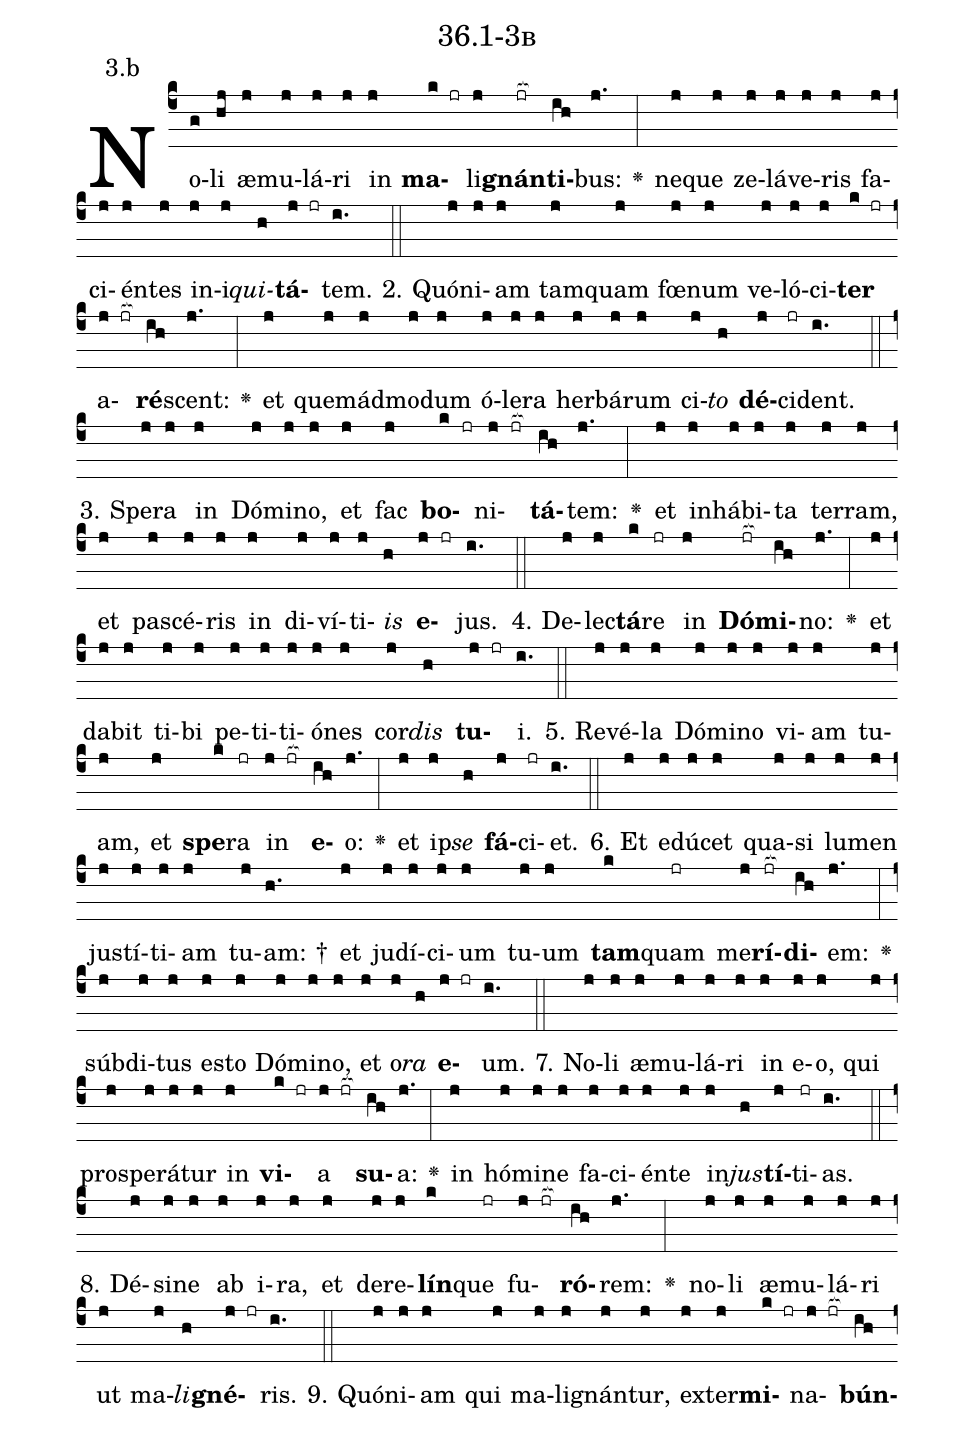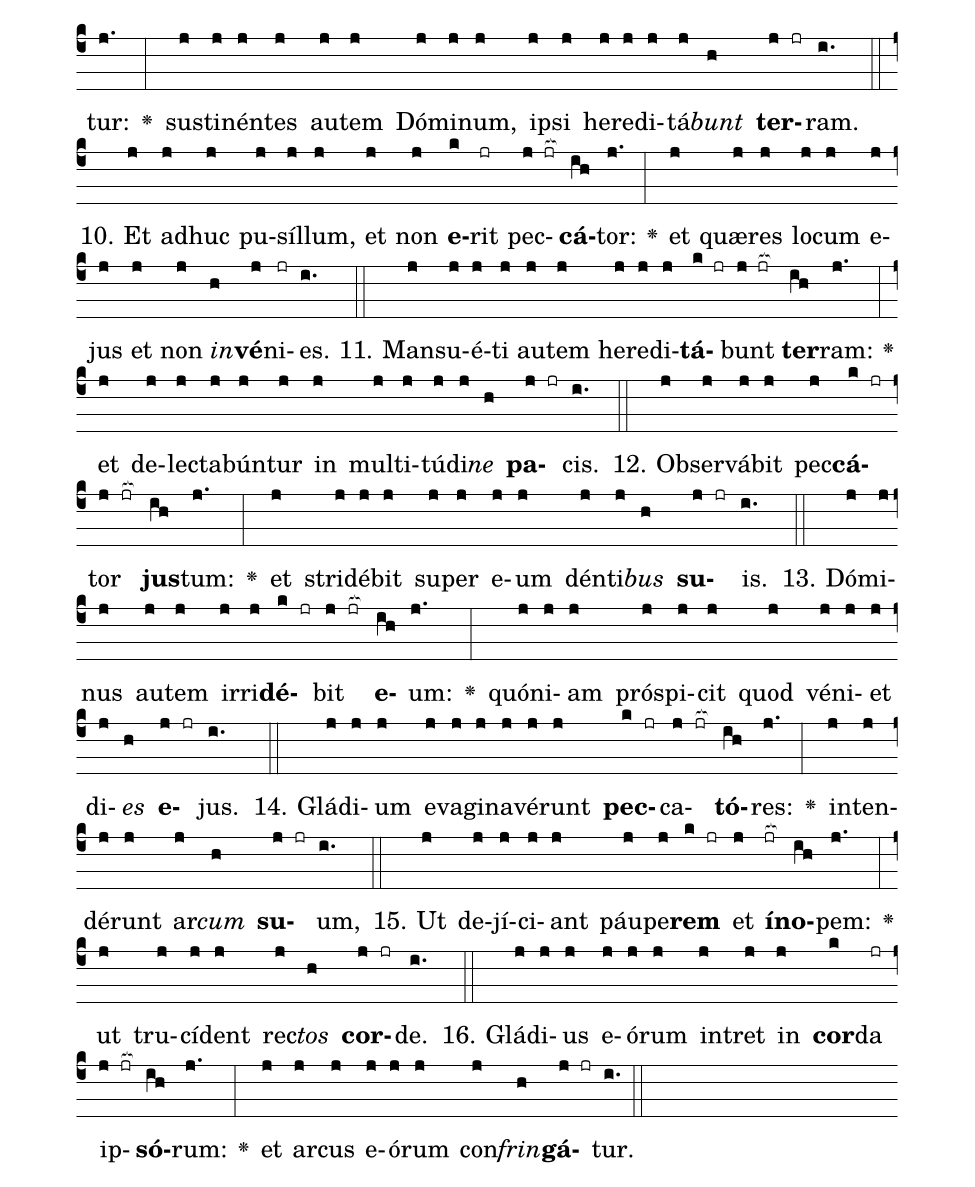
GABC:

name: 36.1-3b;
annotation: 3.b;
%%
(c4)No(g)li(hj) æ(j)mu(j)lá(j)ri(j) in(j) <b>ma</b>(k jr)li(j)<b>gnán</b>(jr[ocb:1{])<b>ti</b>(ih[ocb:0}])bus:(j.) <v>\greheightstar</v>(:) ne(j)que(j) ze(j)lá(j)ve(j)ris(j) fa(j)ci(j)én(j)tes(j) in(j)i(j)<i>qui</i>(h)<b>tá</b>(j jr)tem.(i.) (::)
2. Quón(j)i(j)am(j) tam(j)quam(j) fœ(j)num(j) ve(j)ló(j)ci(j)<b>ter</b>(k jr) a(j jr[ocb:1{])<b>ré</b>(ih[ocb:0}])scent:(j.) <v>\greheightstar</v>(:) et(j) quem(j)ád(j)mo(j)dum(j) ó(j)le(j)ra(j) her(j)bá(j)rum(j) ci(j)<i>to</i>(h) <b>dé</b>(j)ci(jr)dent.(i.) (::)
3. Spe(j)ra(j) in(j) Dó(j)mi(j)no,(j) et(j) fac(j) <b>bo</b>(k jr)ni(j jr[ocb:1{])<b>tá</b>(ih[ocb:0}])tem:(j.) <v>\greheightstar</v>(:) et(j) in(j)há(j)bi(j)ta(j) ter(j)ram,(j) et(j) pa(j)scé(j)ris(j) in(j) di(j)ví(j)ti(j)<i>is</i>(h) <b>e</b>(j jr)jus.(i.) (::)
4. De(j)lec(j)<b>tá</b>(k)re(jr) in(j) <b>Dó</b>(jr[ocb:1{])<b>mi</b>(ih[ocb:0}])no:(j.) <v>\greheightstar</v>(:) et(j) da(j)bit(j) ti(j)bi(j) pe(j)ti(j)ti(j)ó(j)nes(j) cor(j)<i>dis</i>(h) <b>tu</b>(j jr)i.(i.) (::)
5. Re(j)vé(j)la(j) Dó(j)mi(j)no(j) vi(j)am(j) tu(j)am,(j) et(j) <b>spe</b>(k)ra(jr) in(j jr[ocb:1{]) <b>e</b>(ih[ocb:0}])o:(j.) <v>\greheightstar</v>(:) et(j) ip(j)<i>se</i>(h) <b>fá</b>(j)ci(jr)et.(i.) (::)
6. Et(j) e(j)dú(j)cet(j) qua(j)si(j) lu(j)men(j) jus(j)tí(j)ti(j)am(j) tu(j)am: †(h.) et(j) ju(j)dí(j)ci(j)um(j) tu(j)um(j) <b>tam</b>(k)quam(jr) me(j)<b>rí</b>(jr[ocb:1{])<b>di</b>(ih[ocb:0}])em:(j.) <v>\greheightstar</v>(:) súb(j)di(j)tus(j) es(j)to(j) Dó(j)mi(j)no,(j) et(j) o(j)<i>ra</i>(h) <b>e</b>(j jr)um.(i.) (::)
7. No(j)li(j) æ(j)mu(j)lá(j)ri(j) in(j) e(j)o,(j) qui(j) pro(j)spe(j)rá(j)tur(j) in(j) <b>vi</b>(k jr)a(j jr[ocb:1{]) <b>su</b>(ih[ocb:0}])a:(j.) <v>\greheightstar</v>(:) in(j) hó(j)mi(j)ne(j) fa(j)ci(j)én(j)te(j) in(j)<i>jus</i>(h)<b>tí</b>(j)ti(jr)as.(i.) (::)
8. Dé(j)si(j)ne(j) ab(j) i(j)ra,(j) et(j) de(j)re(j)<b>lín</b>(k)que(jr) fu(j jr[ocb:1{])<b>ró</b>(ih[ocb:0}])rem:(j.) <v>\greheightstar</v>(:) no(j)li(j) æ(j)mu(j)lá(j)ri(j) ut(j) ma(j)<i>li</i>(h)<b>gné</b>(j jr)ris.(i.) (::)
9. Quón(j)i(j)am(j) qui(j) ma(j)li(j)gnán(j)tur,(j) ex(j)ter(j)<b>mi</b>(k jr)na(j jr[ocb:1{])<b>bún</b>(ih[ocb:0}])tur:(j.) <v>\greheightstar</v>(:) sus(j)ti(j)nén(j)tes(j) au(j)tem(j) Dó(j)mi(j)num,(j) ip(j)si(j) he(j)re(j)di(j)tá(j)<i>bunt</i>(h) <b>ter</b>(j jr)ram.(i.) (::)
10. Et(j) ad(j)huc(j) pu(j)síl(j)lum,(j) et(j) non(j) <b>e</b>(k)rit(jr) pec(j jr[ocb:1{])<b>cá</b>(ih[ocb:0}])tor:(j.) <v>\greheightstar</v>(:) et(j) quæ(j)res(j) lo(j)cum(j) e(j)jus(j) et(j) non(j) <i>in</i>(h)<b>vé</b>(j)ni(jr)es.(i.) (::)
11. Man(j)su(j)é(j)ti(j) au(j)tem(j) he(j)re(j)di(j)<b>tá</b>(k jr)bunt(j jr[ocb:1{]) <b>ter</b>(ih[ocb:0}])ram:(j.) <v>\greheightstar</v>(:) et(j) de(j)lec(j)ta(j)bún(j)tur(j) in(j) mul(j)ti(j)tú(j)di(j)<i>ne</i>(h) <b>pa</b>(j jr)cis.(i.) (::)
12. Ob(j)ser(j)vá(j)bit(j) pec(j)<b>cá</b>(k jr)tor(j jr[ocb:1{]) <b>jus</b>(ih[ocb:0}])tum:(j.) <v>\greheightstar</v>(:) et(j) stri(j)dé(j)bit(j) su(j)per(j) e(j)um(j) dén(j)ti(j)<i>bus</i>(h) <b>su</b>(j jr)is.(i.) (::)
13. Dó(j)mi(j)nus(j) au(j)tem(j) ir(j)ri(j)<b>dé</b>(k jr)bit(j jr[ocb:1{]) <b>e</b>(ih[ocb:0}])um:(j.) <v>\greheightstar</v>(:) quón(j)i(j)am(j) pró(j)spi(j)cit(j) quod(j) vé(j)ni(j)et(j) di(j)<i>es</i>(h) <b>e</b>(j jr)jus.(i.) (::)
14. Glá(j)di(j)um(j) e(j)va(j)gi(j)na(j)vé(j)runt(j) <b>pec</b>(k jr)ca(j jr[ocb:1{])<b>tó</b>(ih[ocb:0}])res:(j.) <v>\greheightstar</v>(:) in(j)ten(j)dé(j)runt(j) ar(j)<i>cum</i>(h) <b>su</b>(j jr)um,(i.) (::)
15. Ut(j) de(j)jí(j)ci(j)ant(j) páu(j)pe(j)<b>rem</b>(k jr) et(j) <b>ín</b>(jr[ocb:1{])<b>o</b>(ih[ocb:0}])pem:(j.) <v>\greheightstar</v>(:) ut(j) tru(j)cí(j)dent(j) rec(j)<i>tos</i>(h) <b>cor</b>(j jr)de.(i.) (::)
16. Glá(j)di(j)us(j) e(j)ó(j)rum(j) in(j)tret(j) in(j) <b>cor</b>(k)da(jr) ip(j jr[ocb:1{])<b>só</b>(ih[ocb:0}])rum:(j.) <v>\greheightstar</v>(:) et(j) ar(j)cus(j) e(j)ó(j)rum(j) con(j)<i>frin</i>(h)<b>gá</b>(j jr)tur.(i.) (::)
